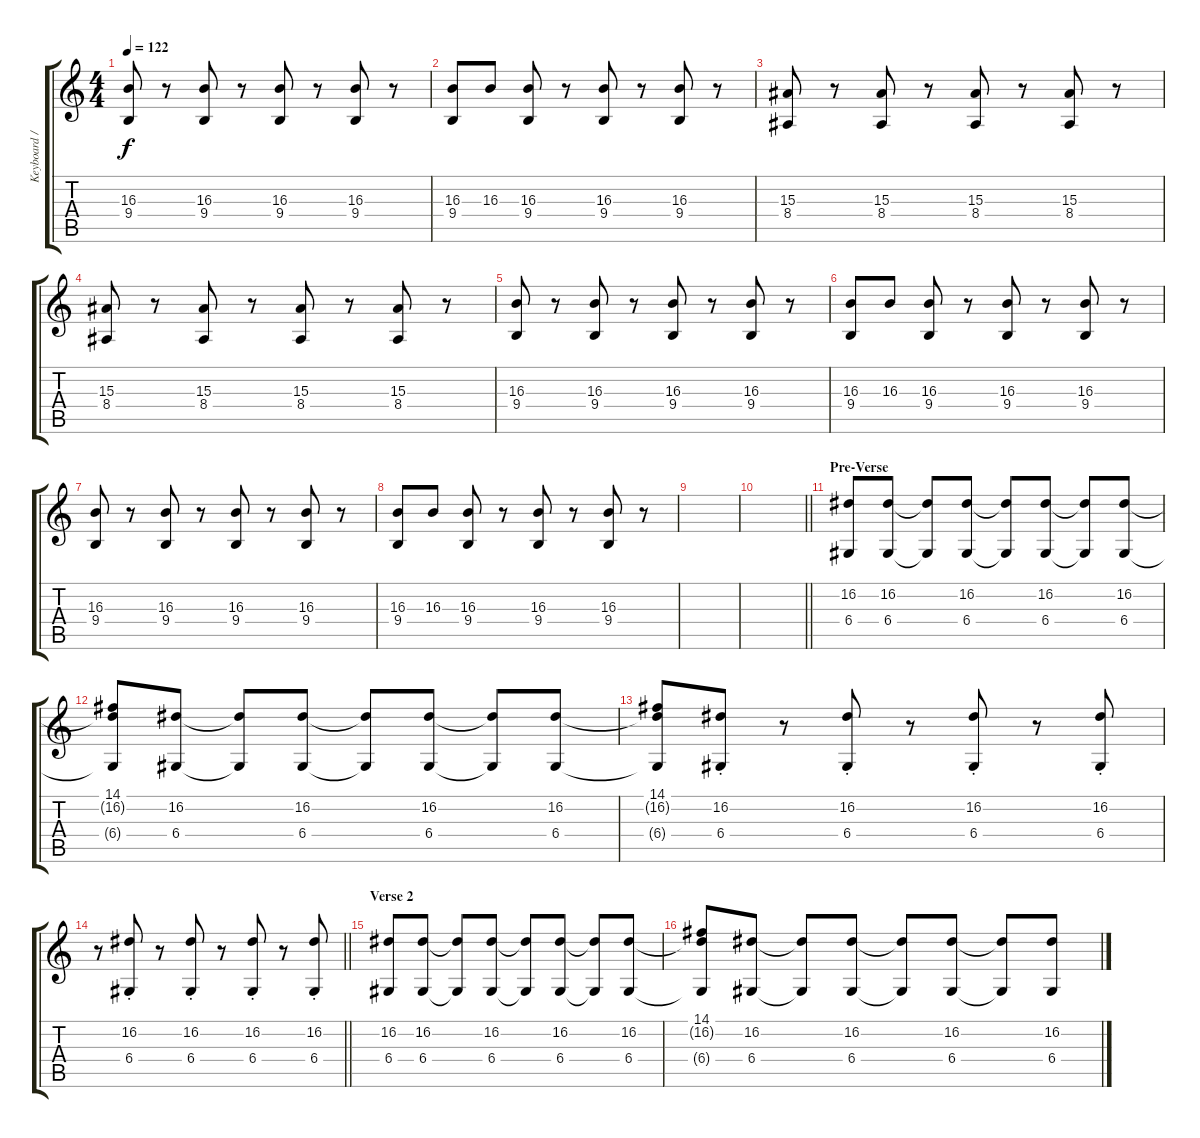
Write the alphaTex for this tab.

\track ("Keyboard / Synth 2" "Keyboard /") {instrument lead2sawtooth}
\staff {score tabs}
\tuning (E4 B3 G3 D3 A2 E2) {hide}
\ts (4 4)
\tempo 122
\clef g2
\ks c
(16.3 9.4).8{dy f} r.8 (16.3 9.4).8 r.8 (16.3 9.4).8 r.8 (16.3 9.4).8 r.8 |
(16.3 9.4).8 16.3.8 (16.3 9.4).8 r.8 (16.3 9.4).8 r.8 (16.3 9.4).8 r.8 |
(15.3 8.4).8 r.8 (15.3 8.4).8 r.8 (15.3 8.4).8 r.8 (15.3 8.4).8 r.8 |
(15.3 8.4).8 r.8 (15.3 8.4).8 r.8 (15.3 8.4).8 r.8 (15.3 8.4).8 r.8 |
(16.3 9.4).8 r.8 (16.3 9.4).8 r.8 (16.3 9.4).8 r.8 (16.3 9.4).8 r.8 |
(16.3 9.4).8 16.3.8 (16.3 9.4).8 r.8 (16.3 9.4).8 r.8 (16.3 9.4).8 r.8 |
(16.3 9.4).8{instrument vibraphone} r.8 (16.3 9.4).8 r.8 (16.3 9.4).8 r.8 (16.3 9.4).8 r.8 |
(16.3 9.4).8 16.3.8 (16.3 9.4).8 r.8 (16.3 9.4).8 r.8 (16.3 9.4).8 r.8 |
|
\barLineRight lightlight
|
\section ("" "Pre-Verse")
(16.2 6.4).8{instrument lead2sawtooth} (16.2 6.4).8 (16.2{t} 6.4{t}).8 (16.2 6.4).8 (16.2{t} 6.4{t}).8 (16.2 6.4).8 (16.2{t} 6.4{t}).8 (16.2 6.4).8 |
(14.1 16.2{t} 6.4{t}).8 (16.2 6.4).8 (16.2{t} 6.4{t}).8 (16.2 6.4).8 (16.2{t} 6.4{t}).8 (16.2 6.4).8 (16.2{t} 6.4{t}).8 (16.2 6.4).8 |
(14.1 16.2{t} 6.4{t}).8 (16.2{st} 6.4{st}).8 r.8 (16.2{st} 6.4{st}).8 r.8 (16.2{st} 6.4{st}).8 r.8 (16.2{st} 6.4{st}).8 |
\barLineRight lightlight
r.8 (16.2{st} 6.4{st}).8 r.8 (16.2{st} 6.4{st}).8 r.8 (16.2{st} 6.4{st}).8 r.8 (16.2{st} 6.4{st}).8 |
\section ("" "Verse 2")
(16.2 6.4).8 (16.2 6.4).8 (16.2{t} 6.4{t}).8 (16.2 6.4).8 (16.2{t} 6.4{t}).8 (16.2 6.4).8 (16.2{t} 6.4{t}).8 (16.2 6.4).8 |
(14.1 16.2{t} 6.4{t}).8 (16.2 6.4).8 (16.2{t} 6.4{t}).8 (16.2 6.4).8 (16.2{t} 6.4{t}).8 (16.2 6.4).8 (16.2{t} 6.4{t}).8 (16.2 6.4).8
